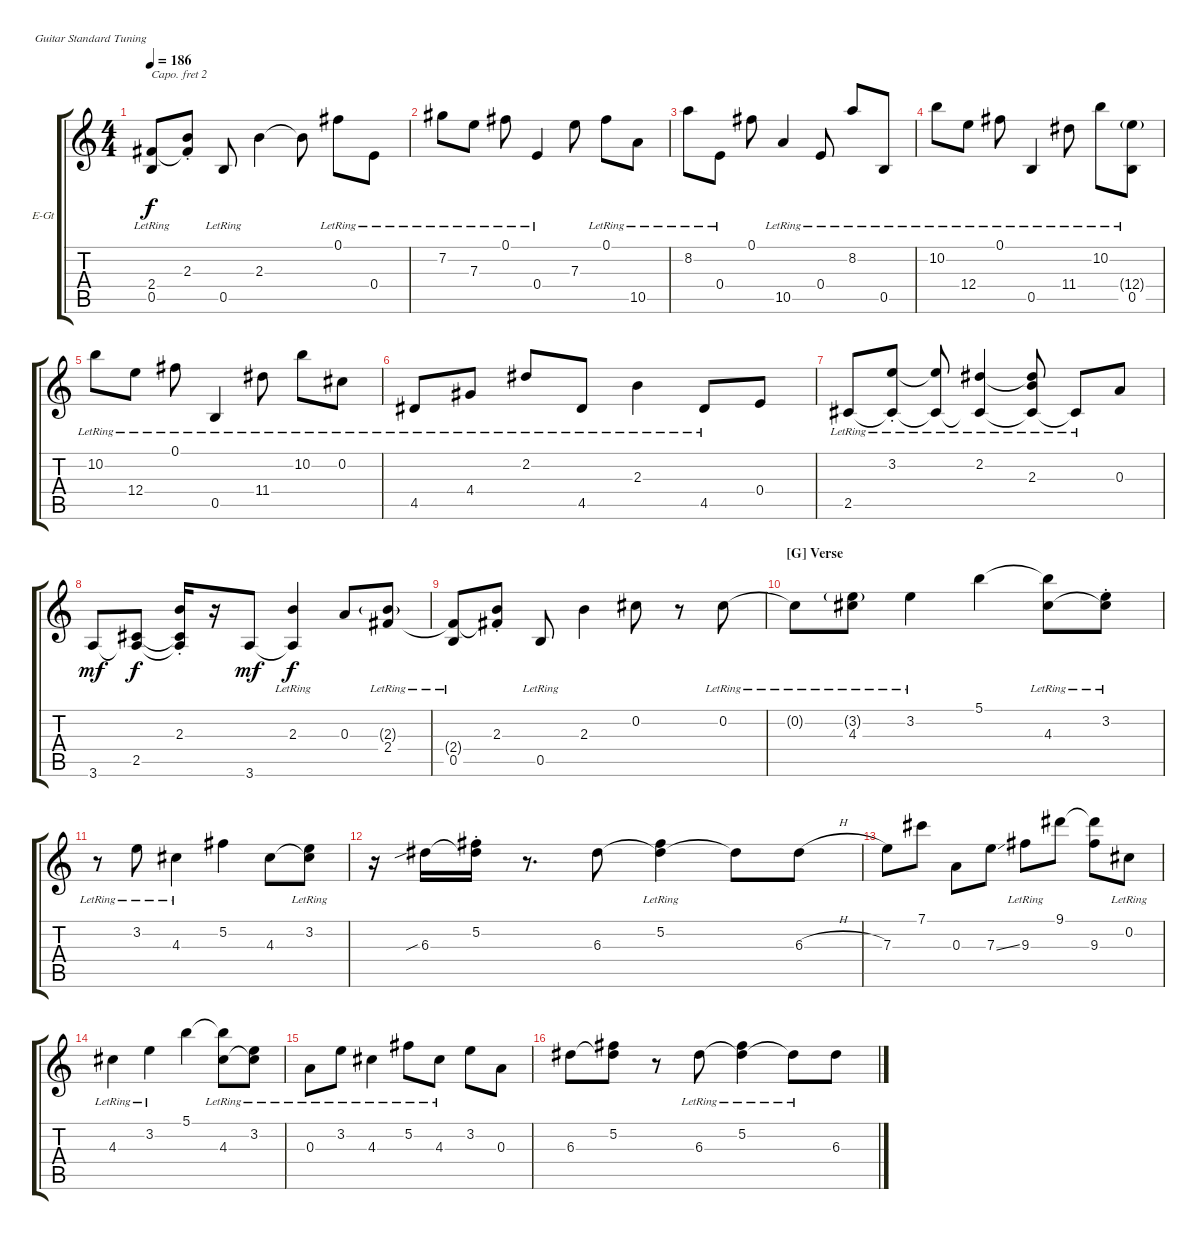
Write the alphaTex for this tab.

\bracketExtendMode groupsimilarinstruments
\firstSystemTrackNameOrientation horizontal
\otherSystemsTrackNameOrientation horizontal
\track ("Johnny" "E-Gt") {mute instrument electricguitarclean}
\staff {score tabs}
\capo 2
\tuning (E4 B3 G3 D3 A2 E2)
\ts (4 4)
\tempo 186
\clef g2
\ks c
(0.5{lr} 2.4{t}).8{dy f} (2.3{st} 2.4{t}).8 0.5{lr}.8 2.3.4 2.3{t}.8 0.1{lr}.8 0.4{lr}.8 |
7.2{lr}.8 7.3{lr}.8 0.1{lr}.8 0.4{lr}.4 7.3.8 0.1{lr}.8 10.5{lr}.8 |
8.2{lr}.8 0.4{lr}.8 0.1.8 10.5{lr}.4 0.4{lr}.8 8.2{lr}.8 0.5{lr}.8 |
10.2{lr}.8 12.4{lr}.8 0.1{lr}.8 0.5{lr}.4 11.4{lr}.8 10.2{lr}.8 (12.4{g lr} 0.5{lr}).8 |
10.2{lr}.8 12.4{lr}.8 0.1{lr}.8 0.5{lr}.4 11.4{lr}.8 10.2{lr}.8 0.2{lr}.8 |
4.5{lr}.8 4.4{lr}.8 2.2{lr}.8 4.5{lr}.8 2.3{lr}.4 4.5{lr}.8 0.4.8 |
2.5{lr}.8 (3.2{st} 2.5{lr t}).8 (3.2{t} 2.5{lr t}).8 (2.2 2.5{lr t}).4 (2.2{t} 2.3 2.5{lr t}).8 2.5{lr t}.8 0.3.8 |
3.6.8{dy mf} (2.5 3.6{t}).8{dy f} (2.3{st} 2.5{t} 3.6{t}).16 r.16 3.6.8{dy mf} (2.3{lr} 3.6{t}).4{dy f} 0.3.8 (2.3{g lr} 2.4).8 |
(0.5{lr} 2.4{t}).8 (2.3{st} 2.4{t}).8 0.5{lr}.8 2.3.4 0.2.8 r.8 0.2{lr}.8 |
\section ("G" "Verse")
0.2{lr t}.8 (3.2{g} 4.3{lr}).8 3.2{lr}.4 5.1.4 (5.1{t} 4.3{lr}).8 (3.2{st} 4.3{lr t}).8 |
r.8 3.2{lr}.8 4.3{lr}.4 5.2.4 4.3.8 (3.2{lr} 4.3{t}).8 |
r.16 6.3{sib}.16 (5.2{st} 6.3{t}).16 r.8{d} 6.3.8 (5.2{lr} 6.3{t}).4 6.3{t}.8 6.3{h}.8 |
7.3.8 7.1.8 0.3.8 7.3{ss}.8 9.3{lr}.8 9.1.8 (9.1{t} 9.3).8 0.2{lr}.8 |
4.3{lr}.4 3.2{lr}.4 5.1.4 (5.1{t} 4.3{lr}).8 (3.2 4.3{lr t}).8 |
0.3{lr}.8 3.2{lr}.8 4.3{lr}.4 5.2{lr}.8 4.3{lr}.8 3.2.8 0.3.8 |
6.3.8 (5.2 6.3{t}).8 r.8 6.3{lr}.8 (5.2{lr} 6.3{lr t}).4 6.3{lr t}.8 6.3{h}.8
